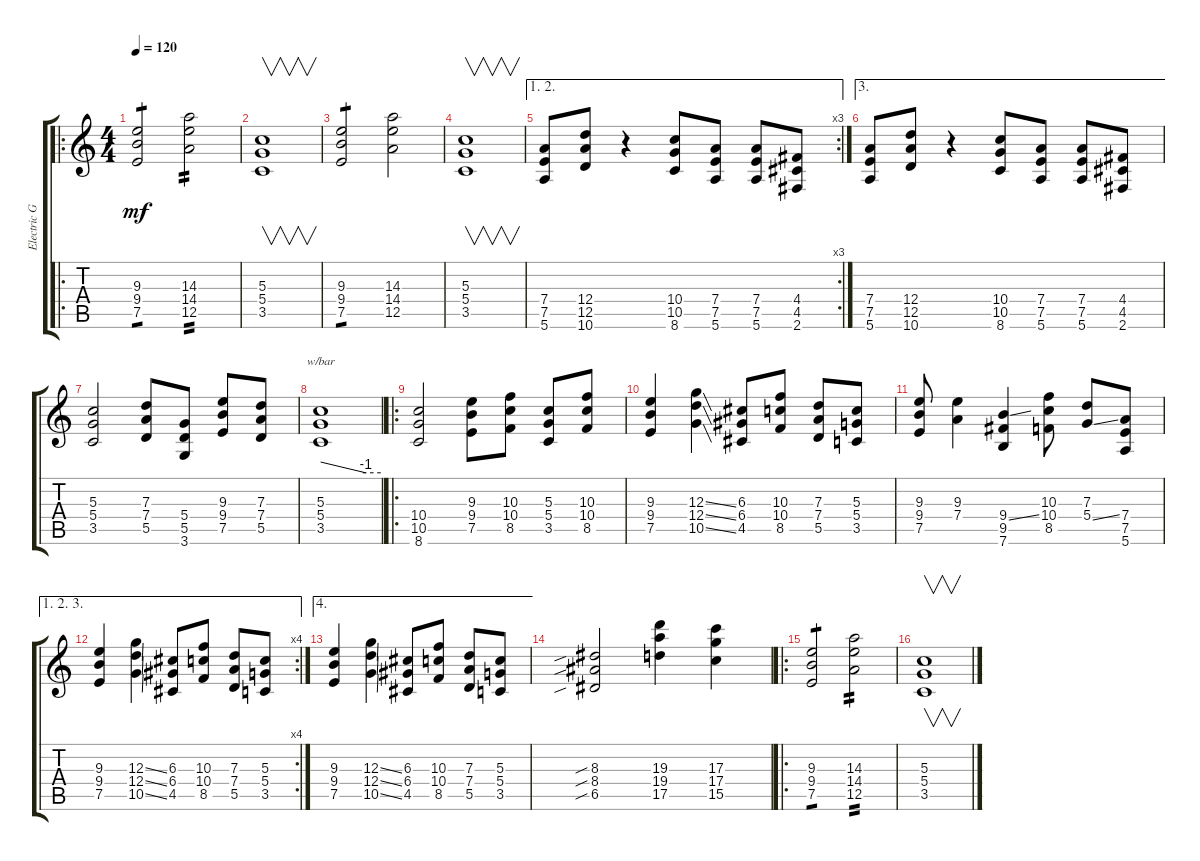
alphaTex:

\track ("Electric Guitar" "Electric G") {instrument overdrivenguitar}
\staff {score tabs}
\tuning (E4 B3 G3 D3 A2 E2) {hide}
\ro
\ts (4 4)
\tempo 120
\clef g2
\ks c
(9.3 9.4 7.5).2{tp 1 dy mf} (14.3 14.4 12.5).2{tp 2} |
(5.3 5.4 3.5).1{v} |
(9.3 9.4 7.5).2{tp 1} (14.3 14.4 12.5).2 |
(5.3 5.4 3.5).1{v} |
\ae (1 2)
\rc 3
(7.4 7.5 5.6).8 (12.4 12.5 10.6).8 r.4 (10.4 10.5 8.6).8 (7.4 7.5 5.6).8 (7.4 7.5 5.6).8 (4.4 4.5 2.6).8 |
\ae 3
(7.4 7.5 5.6).8 (12.4 12.5 10.6).8 r.4 (10.4 10.5 8.6).8 (7.4 7.5 5.6).8 (7.4 7.5 5.6).8 (4.4 4.5 2.6).8 |
(5.3 5.4 3.5).2 (7.3 7.4 5.5).8 (5.4 5.5 3.6).8 (9.3 9.4 7.5).8 (7.3 7.4 5.5).8 |
(5.3 5.4 3.5).1{tbe (custom default 0 0 45 -4 60 -4)} |
\ro
(10.4 10.5 8.6).2 (9.3 9.4 7.5).8 (10.3 10.4 8.5).8 (5.3 5.4 3.5).8 (10.3 10.4 8.5).8 |
(9.3 9.4 7.5).4 (12.3{ss} 12.4{ss} 10.5{ss}).4 (6.3 6.4 4.5).8 (10.3 10.4 8.5).8 (7.3 7.4 5.5).8 (5.3 5.4 3.5).8 |
(9.3 9.4 7.5).8 (9.3 7.4).4 (9.4{ss} 9.5 7.6).4 (10.3 10.4 8.5).8 (7.3 5.4{ss}).8 (7.4 7.5 5.6).8 |
\ae (1 2 3)
\rc 4
(9.3 9.4 7.5).4 (12.3{ss} 12.4{ss} 10.5{ss}).4 (6.3 6.4 4.5).8 (10.3 10.4 8.5).8 (7.3 7.4 5.5).8 (5.3 5.4 3.5).8 |
\ae 4
(9.3 9.4 7.5).4 (12.3{ss} 12.4{ss} 10.5{ss}).4 (6.3 6.4 4.5).8 (10.3 10.4 8.5).8 (7.3 7.4 5.5).8 (5.3 5.4 3.5).8 |
(8.3{sib} 8.4{sib} 6.5{sib}).2 (19.3 19.4 17.5).4 (17.3 17.4 15.5).4 |
\ro
(9.3 9.4 7.5).2{tp 1} (14.3 14.4 12.5).2{tp 2} |
(5.3 5.4 3.5).1{v}
